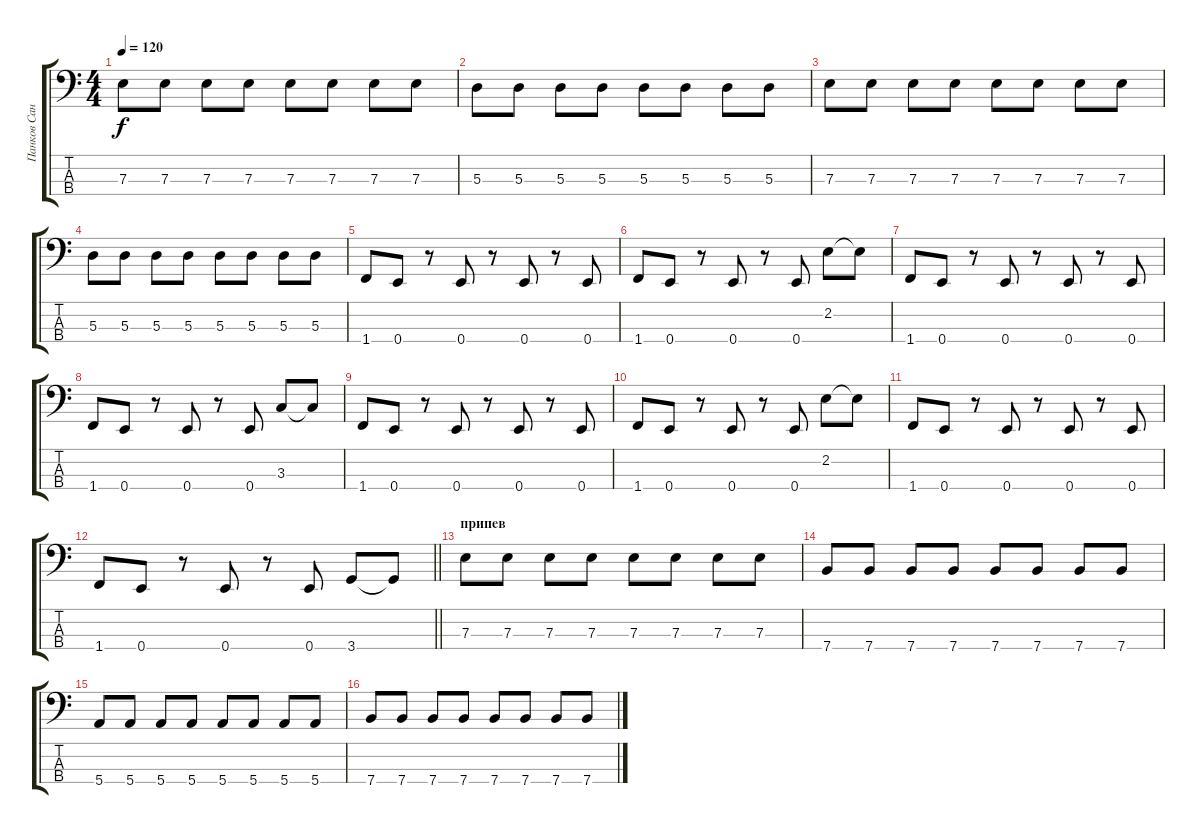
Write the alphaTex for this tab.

\track ("Панков Санёк" "Панков Сан") {instrument electricbasspick}
\staff {score tabs}
\tuning (G2 D2 A1 E1) {hide}
\ts (4 4)
\tempo 120
\clef f4
\ks c
7.3.8{dy f} 7.3.8 7.3.8 7.3.8 7.3.8 7.3.8 7.3.8 7.3.8 |
5.3.8 5.3.8 5.3.8 5.3.8 5.3.8 5.3.8 5.3.8 5.3.8 |
7.3.8 7.3.8 7.3.8 7.3.8 7.3.8 7.3.8 7.3.8 7.3.8 |
5.3.8 5.3.8 5.3.8 5.3.8 5.3.8 5.3.8 5.3.8 5.3.8 |
1.4.8 0.4.8 r.8 0.4.8 r.8 0.4.8 r.8 0.4.8 |
1.4.8 0.4.8 r.8 0.4.8 r.8 0.4.8 2.2.8 2.2{t}.8 |
1.4.8 0.4.8 r.8 0.4.8 r.8 0.4.8 r.8 0.4.8 |
1.4.8 0.4.8 r.8 0.4.8 r.8 0.4.8 3.3.8 3.3{t}.8 |
1.4.8 0.4.8 r.8 0.4.8 r.8 0.4.8 r.8 0.4.8 |
1.4.8 0.4.8 r.8 0.4.8 r.8 0.4.8 2.2.8 2.2{t}.8 |
1.4.8 0.4.8 r.8 0.4.8 r.8 0.4.8 r.8 0.4.8 |
\barLineRight lightlight
1.4.8 0.4.8 r.8 0.4.8 r.8 0.4.8 3.4.8 3.4{t}.8 |
\section ("" "припев")
7.3.8 7.3.8 7.3.8 7.3.8 7.3.8 7.3.8 7.3.8 7.3.8 |
7.4.8 7.4.8 7.4.8 7.4.8 7.4.8 7.4.8 7.4.8 7.4.8 |
5.4.8 5.4.8 5.4.8 5.4.8 5.4.8 5.4.8 5.4.8 5.4.8 |
7.4.8 7.4.8 7.4.8 7.4.8 7.4.8 7.4.8 7.4.8 7.4.8
